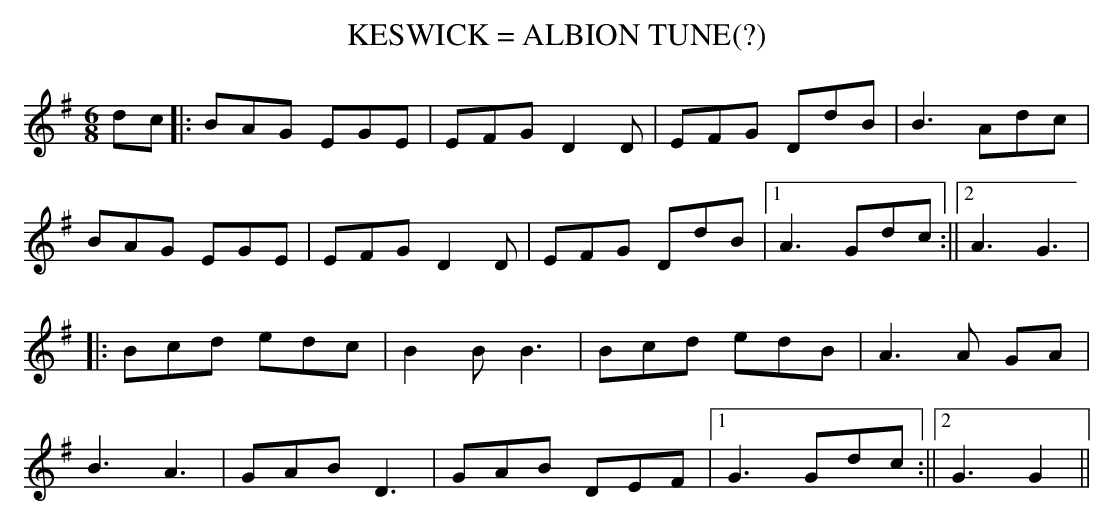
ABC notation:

X:1
T: KESWICK = ALBION TUNE(?)
M: 6/8
L: 1/8
K: G
dc|:BAG EGE|EFG D2D|EFG DdB|B3 Adc|
BAG EGE|EFG D2D|EFG DdB|1 A3 Gdc:||2 A3G3|
|:Bcd edc|B2BB3|Bcd edB|A3A GA|
B3A3|GAB D3|GAB DEF|1 G3 Gdc:||2 G3G2||
